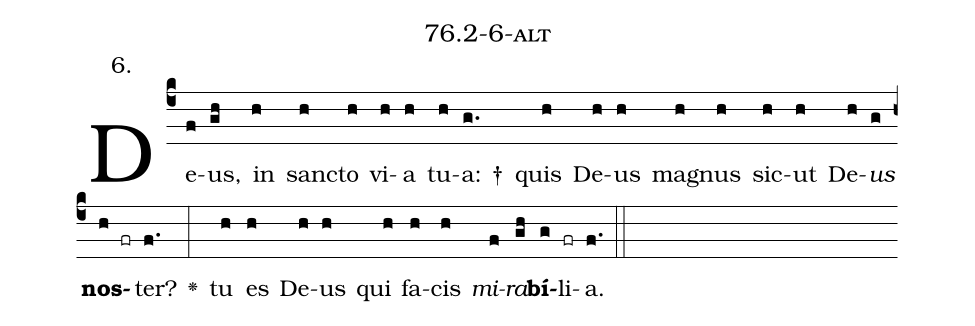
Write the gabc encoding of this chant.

name: 76.2-6-alt;
annotation: 6.;
%%
(c4)De(f)us,(gh) in(h) sanc(h)to(h) vi(h)a(h) tu(h)a: †(g.) quis(h) De(h)us(h) ma(h)gnus(h) sic(h)ut(h) De(h)<i>us</i>(g) <b>nos</b>(h fr)ter?(f.) <v>\greheightstar</v>(:) tu(h) es(h) De(h)us(h) qui(h) fa(h)cis(h) <i>mi</i>(f)<i>ra</i>(gh)<b>bí</b>(g)li(fr)a.(f.) (::)


%E(h) u(h) o(f) u(gh) a(g) e.(f.) (::)
